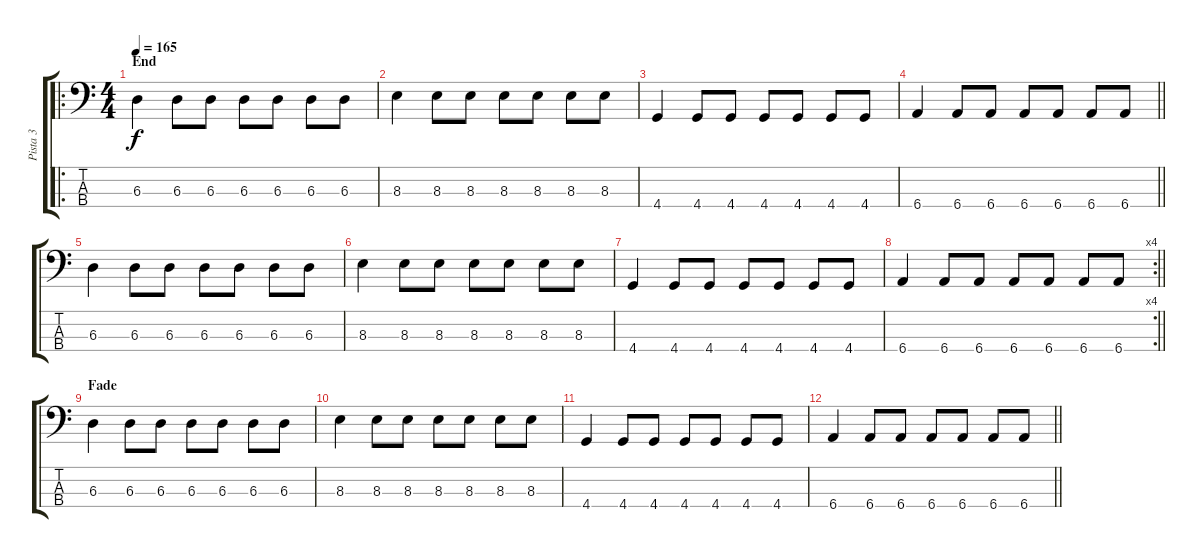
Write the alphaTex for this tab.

\track ("Pista 3" "Pista 3") {instrument electricbassfinger}
\staff {score tabs}
\tuning (Gb2 Db2 Ab1 Eb1) {hide}
\ro
\ts (4 4)
\section ("" "End")
\tempo 165
\clef f4
\ks c
6.3.4{dy f} 6.3.8 6.3.8 6.3.8 6.3.8 6.3.8 6.3.8 |
8.3.4 8.3.8 8.3.8 8.3.8 8.3.8 8.3.8 8.3.8 |
4.4.4 4.4.8 4.4.8 4.4.8 4.4.8 4.4.8 4.4.8 |
\barLineRight lightlight
6.4.4 6.4.8 6.4.8 6.4.8 6.4.8 6.4.8 6.4.8 |
6.3.4 6.3.8 6.3.8 6.3.8 6.3.8 6.3.8 6.3.8 |
8.3.4 8.3.8 8.3.8 8.3.8 8.3.8 8.3.8 8.3.8 |
4.4.4 4.4.8 4.4.8 4.4.8 4.4.8 4.4.8 4.4.8 |
\rc 4
\barLineRight lightlight
6.4.4 6.4.8 6.4.8 6.4.8 6.4.8 6.4.8 6.4.8 |
\section ("" "Fade")
6.3.4 6.3.8 6.3.8 6.3.8 6.3.8 6.3.8 6.3.8 |
8.3.4 8.3.8 8.3.8 8.3.8 8.3.8 8.3.8 8.3.8 |
4.4.4 4.4.8 4.4.8 4.4.8 4.4.8 4.4.8 4.4.8 |
\barLineRight lightlight
6.4.4 6.4.8 6.4.8 6.4.8 6.4.8 6.4.8 6.4.8
